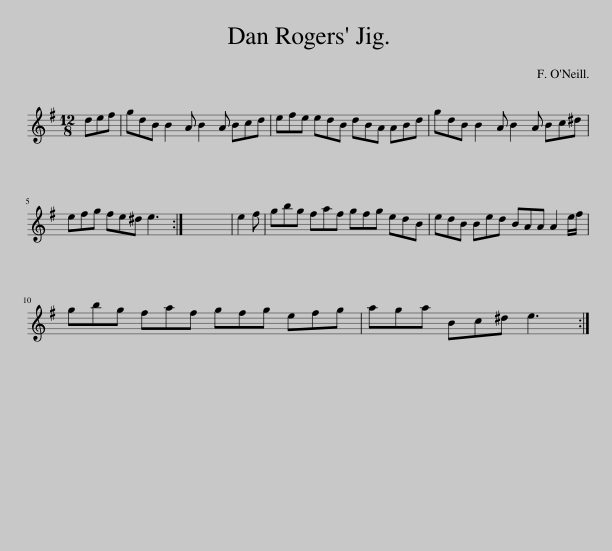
X:1
L:1/8
M:12/8
I:linebreak $
K:Emin
V:1 treble
V:1
 def | gdB B2 A B2 A Bcd | efe edB dBA ABd | gdB B2 A B2 A Bc^d |$ efg fe^d e3 :| %5
 x12 | e2 f | gbg faf gfg edB | edB Bed BAA A2 e/f/ |$ gbg faf gfg efg | %10
 aga Bc^d e3 :| %11
